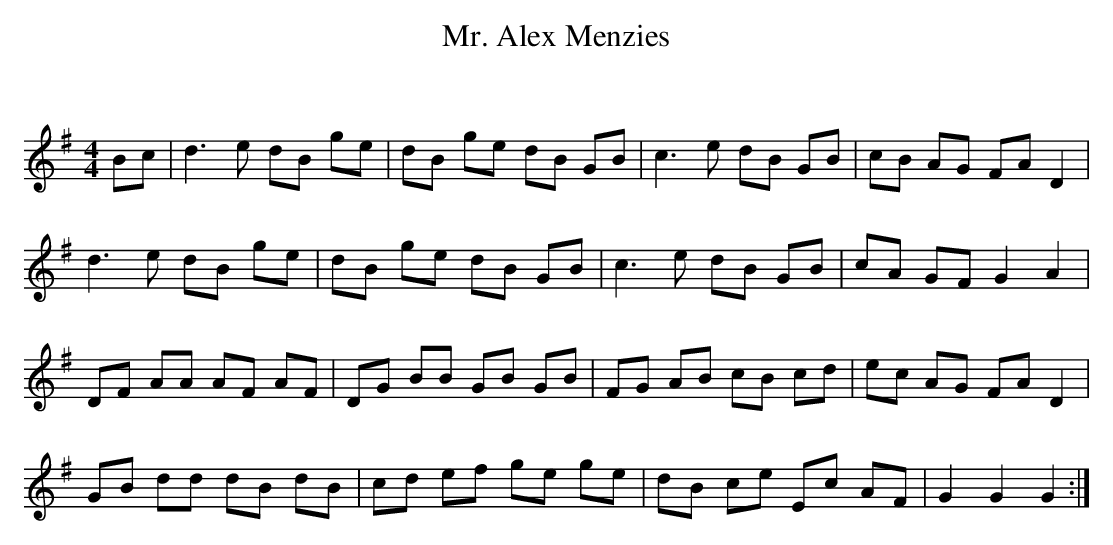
X:1
T: Mr. Alex Menzies
C:
Q: 232
K:G
M:4/4
L:1/8
Bc|d3e dB ge|dB ge dB GB|c3e dB GB|cB AG FA D2|
d3e dB ge|dB ge dB GB|c3e dB GB|cA GF G2 A2|
DF AA AF AF|DG BB GB GB|FG AB cB cd|ec AG FA D2|
GB dd dB dB|cd ef ge ge|dB ce Ec AF|G2 G2 G2:|
